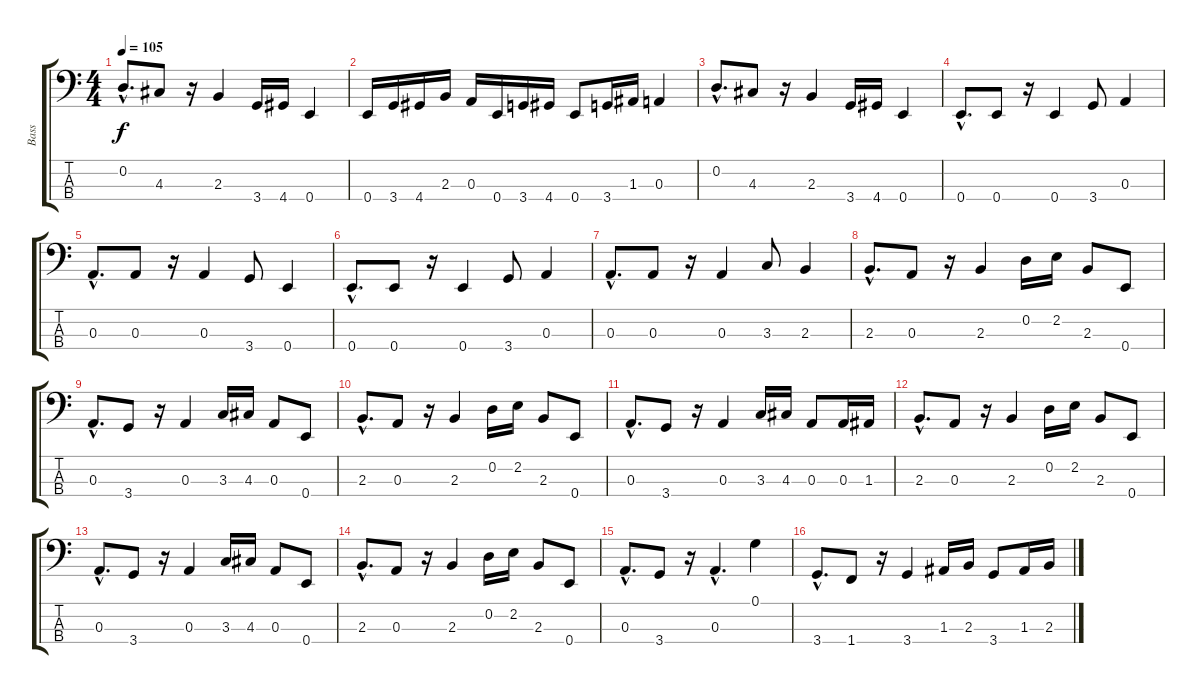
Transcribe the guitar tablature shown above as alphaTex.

\track ("Bass" "Bass") {instrument electricbassfinger}
\staff {score tabs}
\tuning (G2 D2 A1 E1) {hide}
\ts (4 4)
\tempo 105
\clef f4
\ks c
0.2{hac}.8{d dy f} 4.3.8 r.16 2.3.4 3.4.16 4.4.16 0.4.4 |
0.4.16 3.4.16 4.4.16 2.3.16 0.3.16 0.4.16 3.4.16 4.4.16 0.4.8 3.4.16 1.3.16 0.3.4 |
0.2{hac}.8{d} 4.3.8 r.16 2.3.4 3.4.16 4.4.16 0.4.4 |
0.4{hac}.8{d} 0.4.8 r.16 0.4.4 3.4.8 0.3.4 |
0.3{hac}.8{d} 0.3.8 r.16 0.3.4 3.4.8 0.4.4 |
0.4{hac}.8{d} 0.4.8 r.16 0.4.4 3.4.8 0.3.4 |
0.3{hac}.8{d} 0.3.8 r.16 0.3.4 3.3.8 2.3.4 |
2.3{hac}.8{d} 0.3.8 r.16 2.3.4 0.2.16 2.2.16 2.3.8 0.4.8 |
0.3{hac}.8{d} 3.4.8 r.16 0.3.4 3.3.16 4.3.16 0.3.8 0.4.8 |
2.3{hac}.8{d} 0.3.8 r.16 2.3.4 0.2.16 2.2.16 2.3.8 0.4.8 |
0.3{hac}.8{d} 3.4.8 r.16 0.3.4 3.3.16 4.3.16 0.3.8 0.3.16 1.3.16 |
2.3{hac}.8{d} 0.3.8 r.16 2.3.4 0.2.16 2.2.16 2.3.8 0.4.8 |
0.3{hac}.8{d} 3.4.8 r.16 0.3.4 3.3.16 4.3.16 0.3.8 0.4.8 |
2.3{hac}.8{d} 0.3.8 r.16 2.3.4 0.2.16 2.2.16 2.3.8 0.4.8 |
0.3{hac}.8{d} 3.4.8 r.16 0.3{hac}.4{d} 0.1.4 |
3.4{hac}.8{d} 1.4.8 r.16 3.4.4 1.3.16 2.3.16 3.4.8 1.3.16 2.3.16
